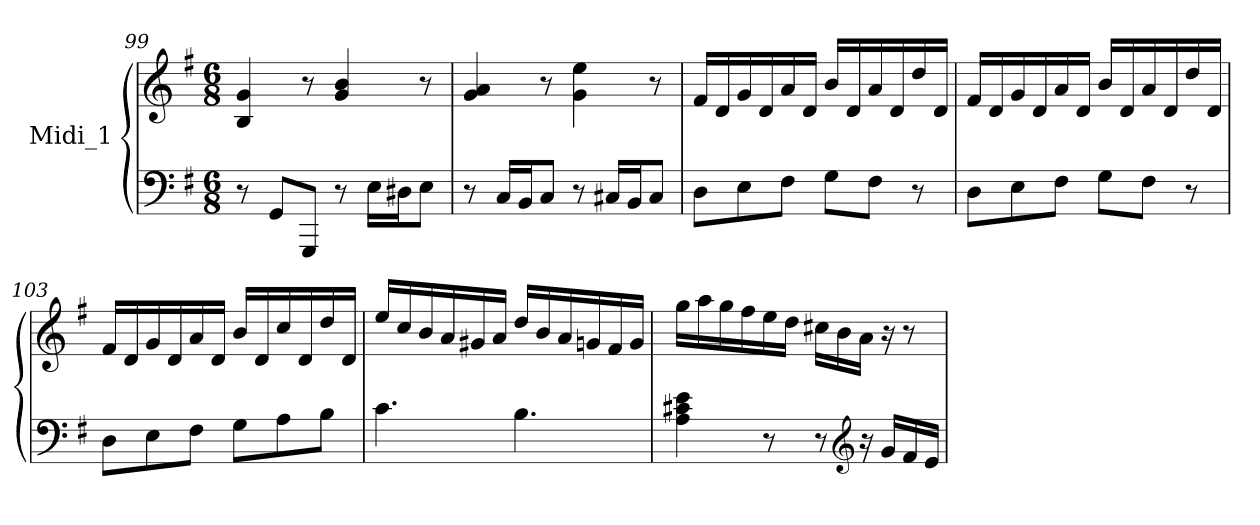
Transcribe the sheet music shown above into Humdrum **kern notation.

**kern	**kern
*part1	*part1
*staff2	*staff1
*I"Midi_1	*
*clefF4	*clefG2
*k[f#]	*k[f#]
*G:	*G:
*M6/8	*M6/8
=99	=99
8r	4B/ 4g/
8GG/L	.
8GGG/J	8r
8r	4g/ 4b/
16E\LL	.
16D#X\J	.
8E\J	8r
=100	=100
8r	4g/ 4a/
16C/LL	.
16BB/J	.
8C/J	8r
8r	4g\ 4ee\
16C#X/LL	.
16BB/J	.
8C#/J	8r
=101	=101
8D\L	16f#/LL
.	16d/
8E\	16g/
.	16d/
8F#\J	16a/
.	16d/JJ
8G\L	16b/LL
.	16d/
8F#\J	16a/
.	16d/
8r	16dd/
.	16d/JJ
!!LO:LB:g=z
=102	=102
8D\L	16f#/LL
.	16d/
8E\	16g/
.	16d/
8F#\J	16a/
.	16d/JJ
8G\L	16b/LL
.	16d/
8F#\J	16a/
.	16d/
8r	16dd/
.	16d/JJ
=103	=103
8D\L	16f#/LL
.	16d/
8E\	16g/
.	16d/
8F#\J	16a/
.	16d/JJ
8G\L	16b/LL
.	16d/
8A\	16cc/
.	16d/
8B\J	16dd/
.	16d/JJ
=104	=104
4.c\	16ee/LL
.	16cc/
.	16b/
.	16a/
.	16g#X/
.	16a/JJ
4.B\	16dd/LL
.	16b/
.	16a/
.	16gn/
.	16f#/
.	16g/JJ
!!LO:LB:g=z
=105	=105
4A\ 4c#X\ 4e\	16gg\LL
.	16aa\
.	16gg\
.	16ff#\
8r	16ee\
.	16dd\JJ
8r	16cc#X\LL
.	16b\
*clefG2	*
16r	16a\JJ
16g/LL	16r
16f#/	8r
16e/JJ	.
=	=
*-	*-
